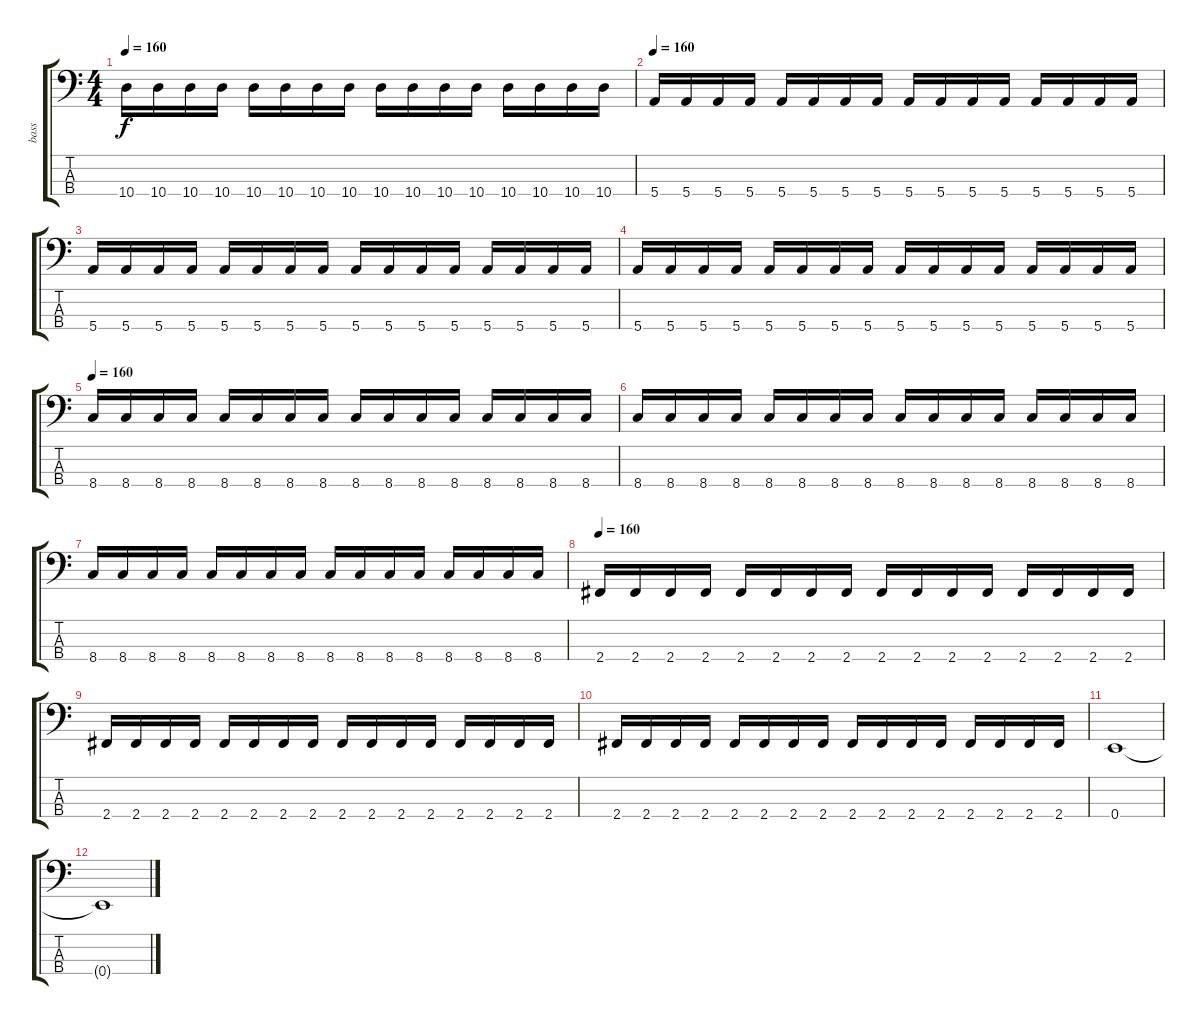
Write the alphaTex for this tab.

\track ("bass" "bass") {instrument electricbassfinger}
\staff {score tabs}
\tuning (G2 D2 A1 E1) {hide}
\ts (4 4)
\tempo 160
\clef f4
\ks c
10.4.16{dy f} 10.4.16 10.4.16 10.4.16 10.4.16 10.4.16 10.4.16 10.4.16 10.4.16 10.4.16 10.4.16 10.4.16 10.4.16 10.4.16 10.4.16 10.4.16 |
\tempo 160
5.4.16 5.4.16 5.4.16 5.4.16 5.4.16 5.4.16 5.4.16 5.4.16 5.4.16 5.4.16 5.4.16 5.4.16 5.4.16 5.4.16 5.4.16 5.4.16 |
5.4.16 5.4.16 5.4.16 5.4.16 5.4.16 5.4.16 5.4.16 5.4.16 5.4.16 5.4.16 5.4.16 5.4.16 5.4.16 5.4.16 5.4.16 5.4.16 |
5.4.16 5.4.16 5.4.16 5.4.16 5.4.16 5.4.16 5.4.16 5.4.16 5.4.16 5.4.16 5.4.16 5.4.16 5.4.16 5.4.16 5.4.16 5.4.16 |
\tempo 160
8.4.16 8.4.16 8.4.16 8.4.16 8.4.16 8.4.16 8.4.16 8.4.16 8.4.16 8.4.16 8.4.16 8.4.16 8.4.16 8.4.16 8.4.16 8.4.16 |
8.4.16 8.4.16 8.4.16 8.4.16 8.4.16 8.4.16 8.4.16 8.4.16 8.4.16 8.4.16 8.4.16 8.4.16 8.4.16 8.4.16 8.4.16 8.4.16 |
8.4.16 8.4.16 8.4.16 8.4.16 8.4.16 8.4.16 8.4.16 8.4.16 8.4.16 8.4.16 8.4.16 8.4.16 8.4.16 8.4.16 8.4.16 8.4.16 |
\tempo 160
2.4.16 2.4.16 2.4.16 2.4.16 2.4.16 2.4.16 2.4.16 2.4.16 2.4.16 2.4.16 2.4.16 2.4.16 2.4.16 2.4.16 2.4.16 2.4.16 |
2.4.16 2.4.16 2.4.16 2.4.16 2.4.16 2.4.16 2.4.16 2.4.16 2.4.16 2.4.16 2.4.16 2.4.16 2.4.16 2.4.16 2.4.16 2.4.16 |
2.4.16 2.4.16 2.4.16 2.4.16 2.4.16 2.4.16 2.4.16 2.4.16 2.4.16 2.4.16 2.4.16 2.4.16 2.4.16 2.4.16 2.4.16 2.4.16 |
0.4.1 |
0.4{t}.1
